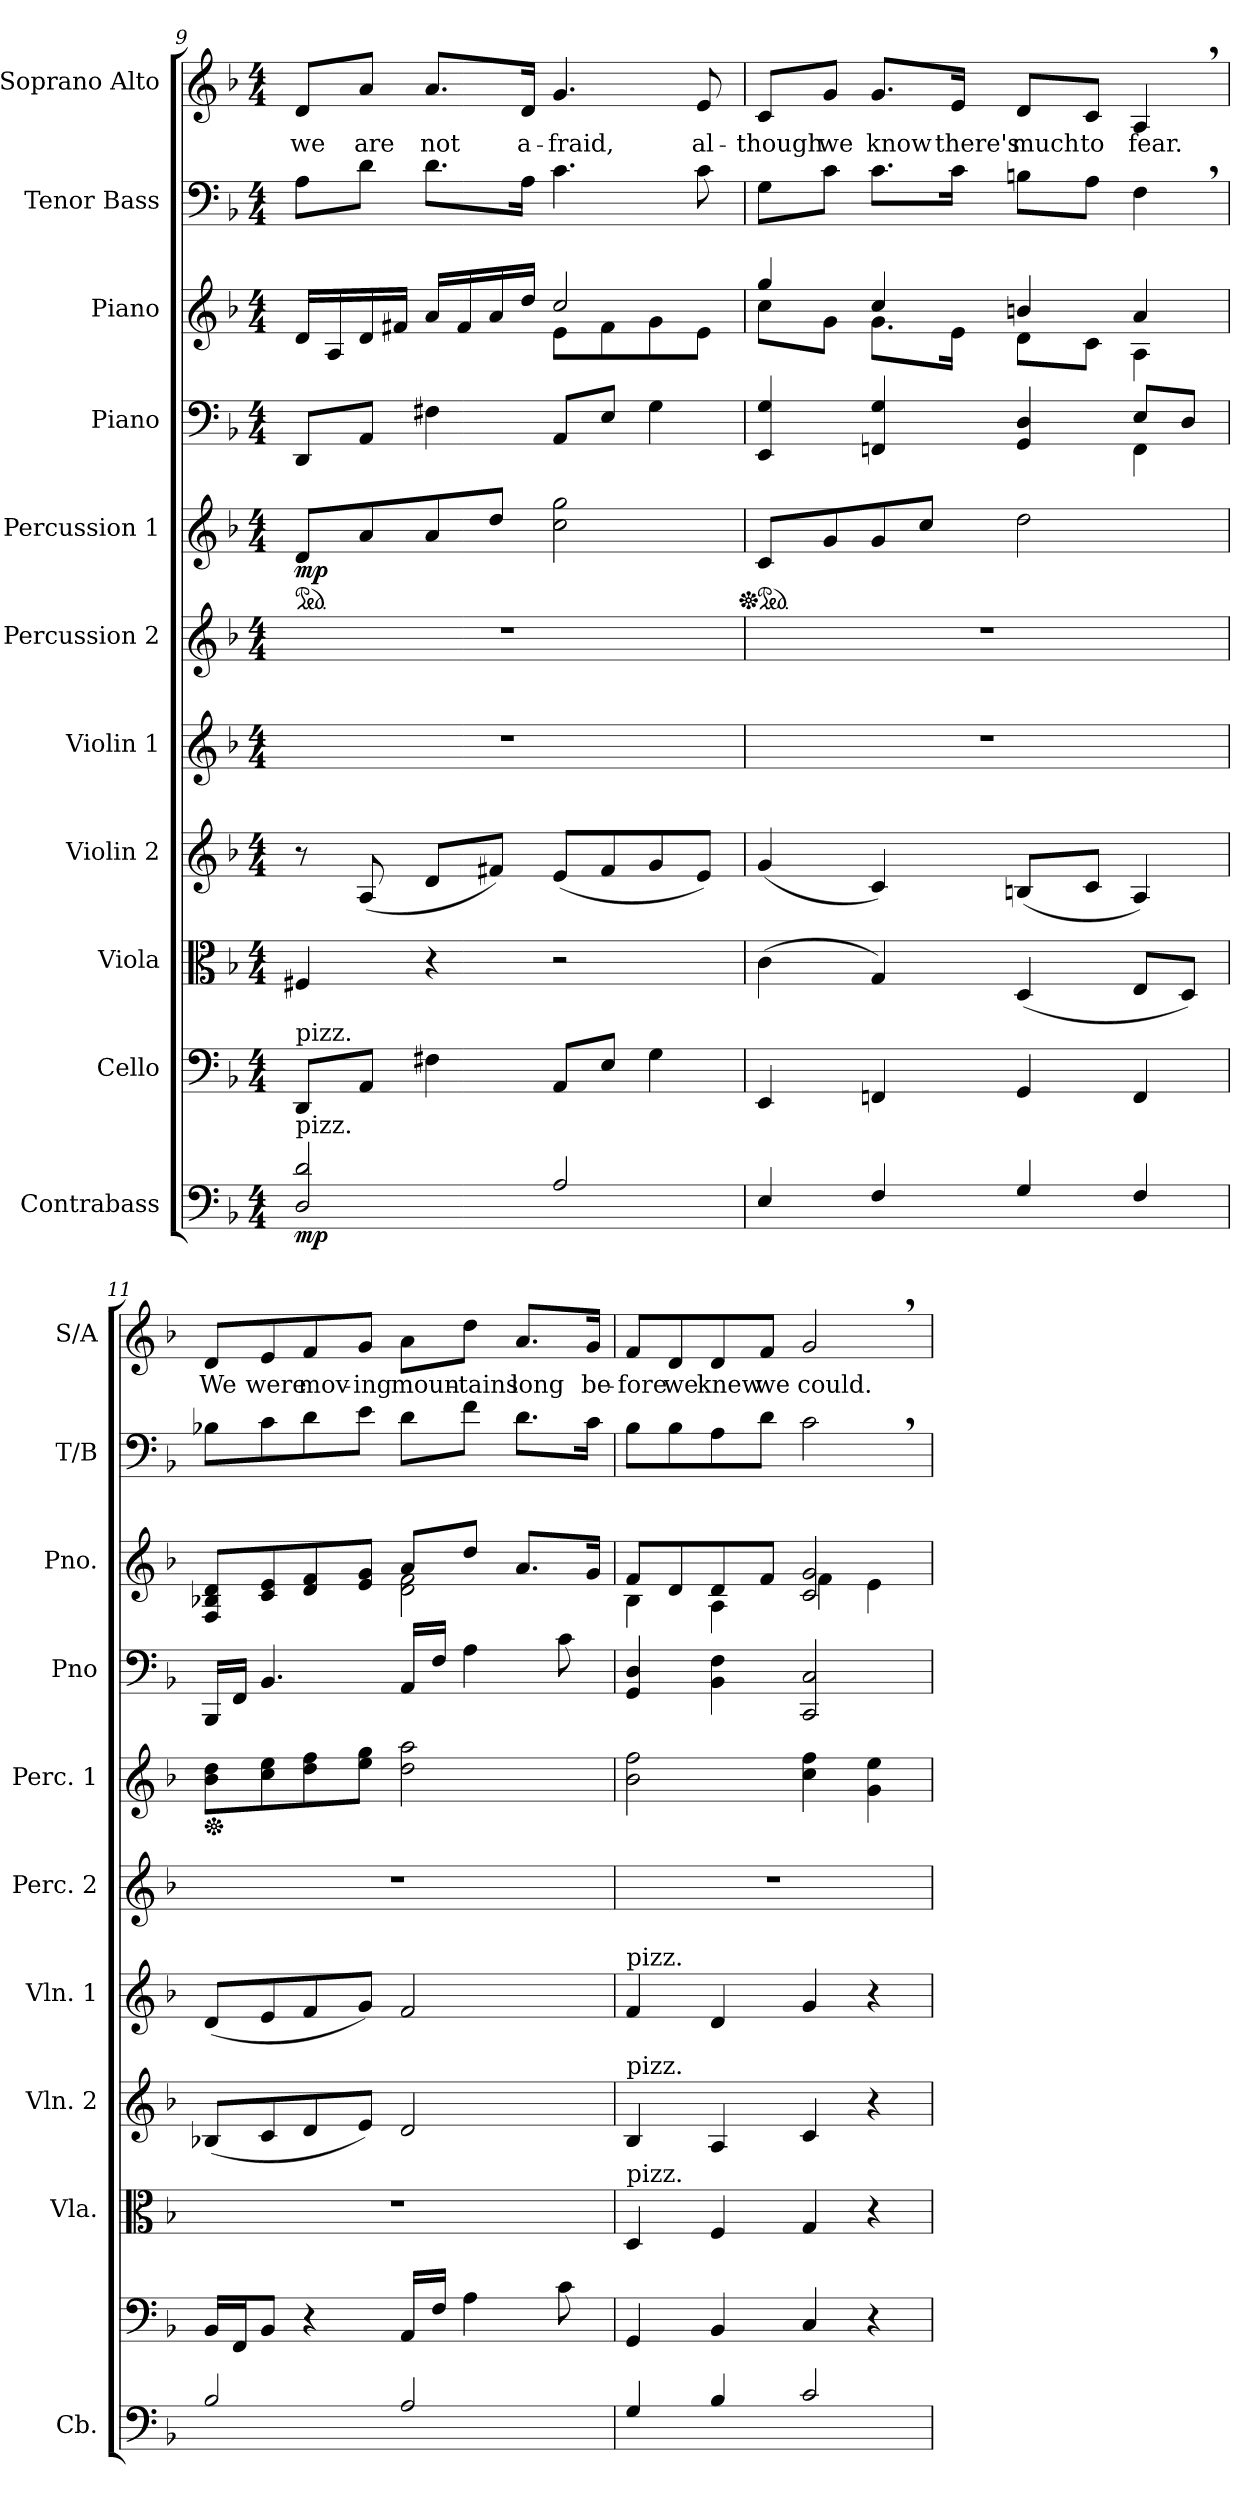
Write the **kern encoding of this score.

**kern	**dynam	**kern	**kern	**kern	**kern	**kern	**kern	**dynam	**kern	**kern	**kern	**kern	**text
*part11	*part11	*part10	*part9	*part8	*part7	*part6	*part5	*part5	*part4	*part3	*part2	*part1	*part1
*staff11	*staff11	*staff10	*staff9	*staff8	*staff7	*staff6	*staff5	*staff5	*staff4	*staff3	*staff2	*staff1	*staff1
*I"Contrabass	*	*I"Cello	*I"Viola	*I"Violin 2	*I"Violin 1	*I"Percussion 2	*I"Percussion 1	*	*I"Piano	*I"Piano	*I"Tenor Bass	*I"Soprano Alto	*
*I'Cb.	*	*	*I'Vla.	*I'Vln. 2	*I'Vln. 1	*I'Perc. 2	*I'Perc. 1	*	*I'Pno	*I'Pno.	*I'T/B	*I'S/A	*
!!LO:PB:g=z
*clefF4	*	*clefF4	*clefC3	*clefG2	*clefG2	*clefG2	*clefG2	*	*clefF4	*clefG2	*clefF4	*clefG2	*
*ITrd7c12	*	*	*	*	*	*	*	*	*	*	*	*	*
*k[b-]	*	*k[b-]	*k[b-]	*k[b-]	*k[b-]	*k[b-]	*k[b-]	*	*k[b-]	*k[b-]	*k[b-]	*k[b-]	*
*M4/4	*	*M4/4	*M4/4	*M4/4	*M4/4	*M4/4	*M4/4	*	*M4/4	*M4/4	*M4/4	*M4/4	*
*	*	*	*	*	*	*	*ped	*	*	*	*	*	*
=9	=9	=9	=9	=9	=9	=9	=9	=9	=9	=9	=9	=9	=9
*	*	*	*	*	*	*	*	*	*	*^	*	*	*
!	!	!LO:TX:a:t=pizz.	!	!	!	!	!	!	!	!	!	!	!	!
!LO:TX:a:t=pizz.	!	!	!	!	!	!	!	!	!	!	!	!	!	!
!	!LO:DY:b	!	!	!	!	!	!	!LO:DY:b	!	!	!	!	!	!LO:LY:b
2DD/ 2D/	mp	8DD/L	4F#X/	8r	1r	1r	8d/L	mp	8DD/L	16d/LL	2ryy	8A\L	8d/L	we
.	.	.	.	.	.	.	.	.	.	16A/	.	.	.	.
!	!	!	!	!	!	!	!	!	!	!	!	!	!	!LO:LY:b
.	.	8AA/J	.	(8A/	.	.	8a/	.	8AA/J	16d/	.	8d\J	8a/J	are
.	.	.	.	.	.	.	.	.	.	16f#X/JJ	.	.	.	.
!	!	!	!	!	!	!	!	!	!	!	!	!	!	!LO:LY:b
.	.	4F#X\	4r	8d/L	.	.	8a/	.	4F#X\	16a/LL	.	8.d\L	8.a/L	not
.	.	.	.	.	.	.	.	.	.	16f#/	.	.	.	.
.	.	.	.	8f#X/J)	.	.	8dd/J	.	.	16a/	.	.	.	.
!	!	!	!	!	!	!	!	!	!	!	!	!	!	!LO:LY:b
.	.	.	.	.	.	.	.	.	.	16dd/JJ	.	16A\Jk	16d/Jk	a-
!	!	!	!	!	!	!	!	!	!	!	!	!	!	!LO:LY:b
2AA/	.	8AA/L	2r	(8e/L	.	.	2cc\ 2gg\	.	8AA/L	2cc/	8e\L	4.c\	4.g/	-fraid,
.	.	8E/J	.	8f#/	.	.	.	.	8E/J	.	8f#\	.	.	.
.	.	4G\	.	8g/	.	.	.	.	4G\	.	8g\	.	.	.
!	!	!	!	!	!	!	!	!	!	!	!	!	!	!LO:LY:b
.	.	.	.	8e/J)	.	.	.	.	.	.	8e\J	8c\	8e/	al-
=10	=10	=10	=10	=10	=10	=10	=10	=10	=10	=10	=10	=10	=10	=10
*	*	*	*	*	*	*	*Xped	*	*	*	*	*	*	*
*	*	*	*	*	*	*	*ped	*	*	*	*	*	*	*
*	*	*	*	*	*	*	*	*	*^	*	*	*	*	*
!	!	!	!	!	!	!	!	!	!	!	!	!	!	!	!LO:LY:b
4EE/	.	4EE/	(4c\	(4g/	1r	1r	8c/L	.	4EE/ 4G/	2.ryy	4gg/	8cc\L	8G\L	8c/L	-though
!	!	!	!	!	!	!	!	!	!	!	!	!	!	!	!LO:LY:b
.	.	.	.	.	.	.	8g/	.	.	.	.	8g\J	8c\J	8g/J	we
!	!	!	!	!	!	!	!	!	!	!	!	!	!	!	!LO:LY:b
4FF/	.	4FFn/	4G/)	4c/)	.	.	8g/	.	4FFn/ 4G/	.	4cc/	8.g\L	8.c\L	8.g/L	know
.	.	.	.	.	.	.	8cc/J	.	.	.	.	.	.	.	.
!	!	!	!	!	!	!	!	!	!	!	!	!	!	!	!LO:LY:b
.	.	.	.	.	.	.	.	.	.	.	.	16e\Jk	16c\Jk	16e/Jk	there's
!	!	!	!	!	!	!	!	!	!	!	!	!	!	!	!LO:LY:b
4GG/	.	4GG/	(4D/	(8Bn/L	.	.	2dd\	.	4GG/ 4D/	.	4bn/	8d\L	8Bn\L	8d/L	much
!	!	!	!	!	!	!	!	!	!	!	!	!	!	!	!LO:LY:b
.	.	.	.	8c/J	.	.	.	.	.	.	.	8c\J	8A\J	8c/J	to
!	!	!	!	!	!	!	!	!	!	!	!	!	!	!	!LO:LY:b
4FF/	.	4FF/	8E/L	4A/)	.	.	.	.	8E/L	4FF\	4a/	4A\	4F,\	4A,/	fear.
.	.	.	8D/J)	.	.	.	.	.	8D/J	.	.	.	.	.	.
*	*	*	*	*	*	*	*	*	*v	*v	*	*	*	*	*
=11	=11	=11	=11	=11	=11	=11	=11	=11	=11	=11	=11	=11	=11	=11
*	*	*	*	*	*	*	*Xped	*	*	*	*	*	*	*
!	!	!	!	!	!	!	!	!	!	!	!	!	!	!LO:LY:b
2BB-/	.	16BB-/LL	1r	(8B-X/L	(8d/L	1r	8b-\ 8dd\L	.	16BBB-/LL	8F/ 8B-X/ 8d/L	2ryy	8B-X\L	8d/L	We
.	.	16FF/J	.	.	.	.	.	.	16FF/JJ	.	.	.	.	.
!	!	!	!	!	!	!	!	!	!	!	!	!	!	!LO:LY:b
.	.	8BB-/J	.	8c/	8e/	.	8cc\ 8ee\	.	4.BB-/	8c/ 8e/	.	8c\	8e/	were
!	!	!	!	!	!	!	!	!	!	!	!	!	!	!LO:LY:b
.	.	4r	.	8d/	8f/	.	8dd\ 8ff\	.	.	8d/ 8f/	.	8d\	8f/	mov-
!	!	!	!	!	!	!	!	!	!	!	!	!	!	!LO:LY:b
.	.	.	.	8e/J)	8g/J)	.	8ee\ 8gg\J	.	.	8e/ 8g/J	.	8e\J	8g/J	-ing
!	!	!	!	!	!	!	!	!	!	!	!	!	!	!LO:LY:b
2AA/	.	16AA/LL	.	2d/	2f/	.	2dd\ 2aa\	.	16AA/LL	8a/L	2d\ 2f\	8d\L	8a\L	moun-
.	.	16F/JJ	.	.	.	.	.	.	16F/JJ	.	.	.	.	.
!	!	!	!	!	!	!	!	!	!	!	!	!	!	!LO:LY:b
.	.	4A\	.	.	.	.	.	.	4A\	8dd/J	.	8f\J	8dd\J	-tains
!	!	!	!	!	!	!	!	!	!	!	!	!	!	!LO:LY:b
.	.	.	.	.	.	.	.	.	.	8.a/L	.	8.d\L	8.a/L	long
.	.	8c\	.	.	.	.	.	.	8c\	.	.	.	.	.
!	!	!	!	!	!	!	!	!	!	!	!	!	!	!LO:LY:b
.	.	.	.	.	.	.	.	.	.	16g/Jk	.	16c\Jk	16g/Jk	be-
!!LO:PB:g=z
=12	=12	=12	=12	=12	=12	=12	=12	=12	=12	=12	=12	=12	=12	=12
!	!	!	!	!	!LO:TX:a:t=pizz.	!	!	!	!	!	!	!	!	!
!	!	!	!	!LO:TX:a:t=pizz.	!	!	!	!	!	!	!	!	!	!
!	!	!	!LO:TX:a:t=pizz.	!	!	!	!	!	!	!	!	!	!	!
!	!	!	!	!	!	!	!	!	!	!	!	!	!	!LO:LY:b
4GG/	.	4GG/	4D/	4B-/	4f/	1r	2b-\ 2ff\	.	4GG/ 4D/	8f/L	4B-\	8B-\L	8f/L	fore
!	!	!	!	!	!	!	!	!	!	!	!	!	!	!LO:LY:b
.	.	.	.	.	.	.	.	.	.	8d/	.	8B-\	8d/	we
!	!	!	!	!	!	!	!	!	!	!	!	!	!	!LO:LY:b
4BB-/	.	4BB-/	4F/	4A/	4d/	.	.	.	4BB-\ 4F\	8d/	4A\	8A\	8d/	knew
!	!	!	!	!	!	!	!	!	!	!	!	!	!	!LO:LY:b
.	.	.	.	.	.	.	.	.	.	8f/J	.	8d\J	8f/J	we
!	!	!	!	!	!	!	!	!	!	!	!	!	!	!LO:LY:b
2C/	.	4C/	4G/	4c/	4g/	.	4cc\ 4ff\	.	2CC/ 2C/	2c/ 2g/	4f\	2c,\	2g,/	could.
.	.	4r	4r	4r	4r	.	4g\ 4ee\	.	.	.	4e\	.	.	.
*	*	*	*	*	*	*	*	*	*	*v	*v	*	*	*
=	=	=	=	=	=	=	=	=	=	=	=	=	=
*-	*-	*-	*-	*-	*-	*-	*-	*-	*-	*-	*-	*-	*-
